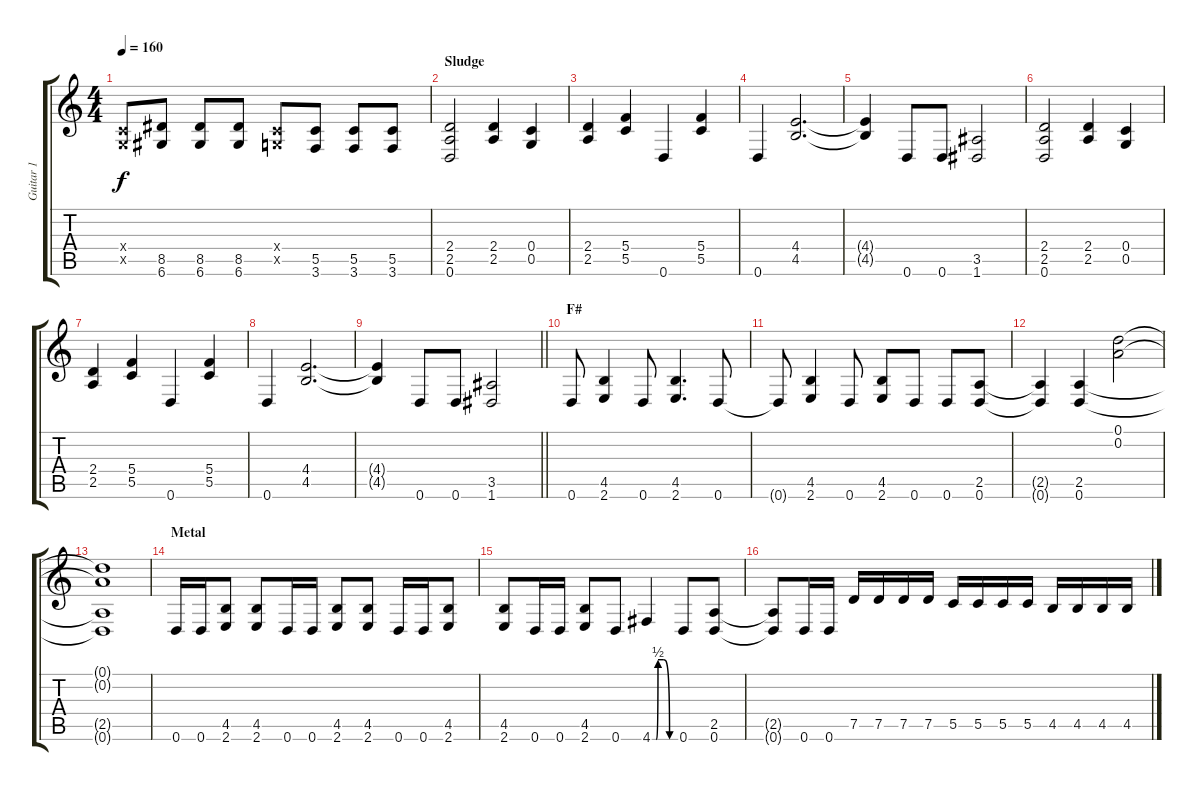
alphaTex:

\track ("Guitar 1" "Guitar 1") {instrument distortionguitar}
\staff {score tabs}
\tuning (D4 A3 F3 C3 G2 D2) {hide}
\ts (4 4)
\tempo 160
\clef g2
\ks c
(0.4{x} 0.5{x}).8{dy f} (8.5 6.6).8 (8.5 6.6).8 (8.5 6.6).8 (0.4{x} 0.5{x}).8 (5.5 3.6).8 (5.5 3.6).8 (5.5 3.6).8 |
\section ("" "Sludge")
(2.4 2.5 0.6).2 (2.4 2.5).4 (0.4 0.5).4 |
(2.4 2.5).4 (5.4 5.5).4 0.6.4 (5.4 5.5).4 |
0.6.4 (4.4 4.5).2{d} |
(4.4{t} 4.5{t}).4 0.6.8 0.6.8 (3.5 1.6).2 |
(2.4 2.5 0.6).2 (2.4 2.5).4 (0.4 0.5).4 |
(2.4 2.5).4 (5.4 5.5).4 0.6.4 (5.4 5.5).4 |
0.6.4 (4.4 4.5).2{d} |
\barLineRight lightlight
(4.4{t} 4.5{t}).4 0.6.8 0.6.8 (3.5 1.6).2 |
\section ("" "F#")
0.6.8 (4.5 2.6).4 0.6.8 (4.5 2.6).4{d} 0.6.8 |
0.6{t}.8 (4.5 2.6).4 0.6.8 (4.5 2.6).8 0.6.8 0.6.8 (2.5 0.6).8 |
(2.5{t} 0.6{t}).4 (2.5 0.6).4 (0.1 0.2).2 |
(0.1{t} 0.2{t} 2.5{t} 0.6{t}).1 |
\section ("" "Metal")
0.6.16 0.6.16 (4.5 2.6).8 (4.5 2.6).8 0.6.16 0.6.16 (4.5 2.6).8 (4.5 2.6).8 0.6.16 0.6.16 (4.5 2.6).8 |
(4.5 2.6).8 0.6.16 0.6.16 (4.5 2.6).8 0.6.8 4.6{be (custom 0 0 10 0 15 2 30 2 45 0 60 0)}.4 0.6.8 (2.5 0.6).8 |
(2.5{t} 0.6{t}).8 0.6.16 0.6.16 7.5.16 7.5.16 7.5.16 7.5.16 5.5.16 5.5.16 5.5.16 5.5.16 4.5.16 4.5.16 4.5.16 4.5.16
